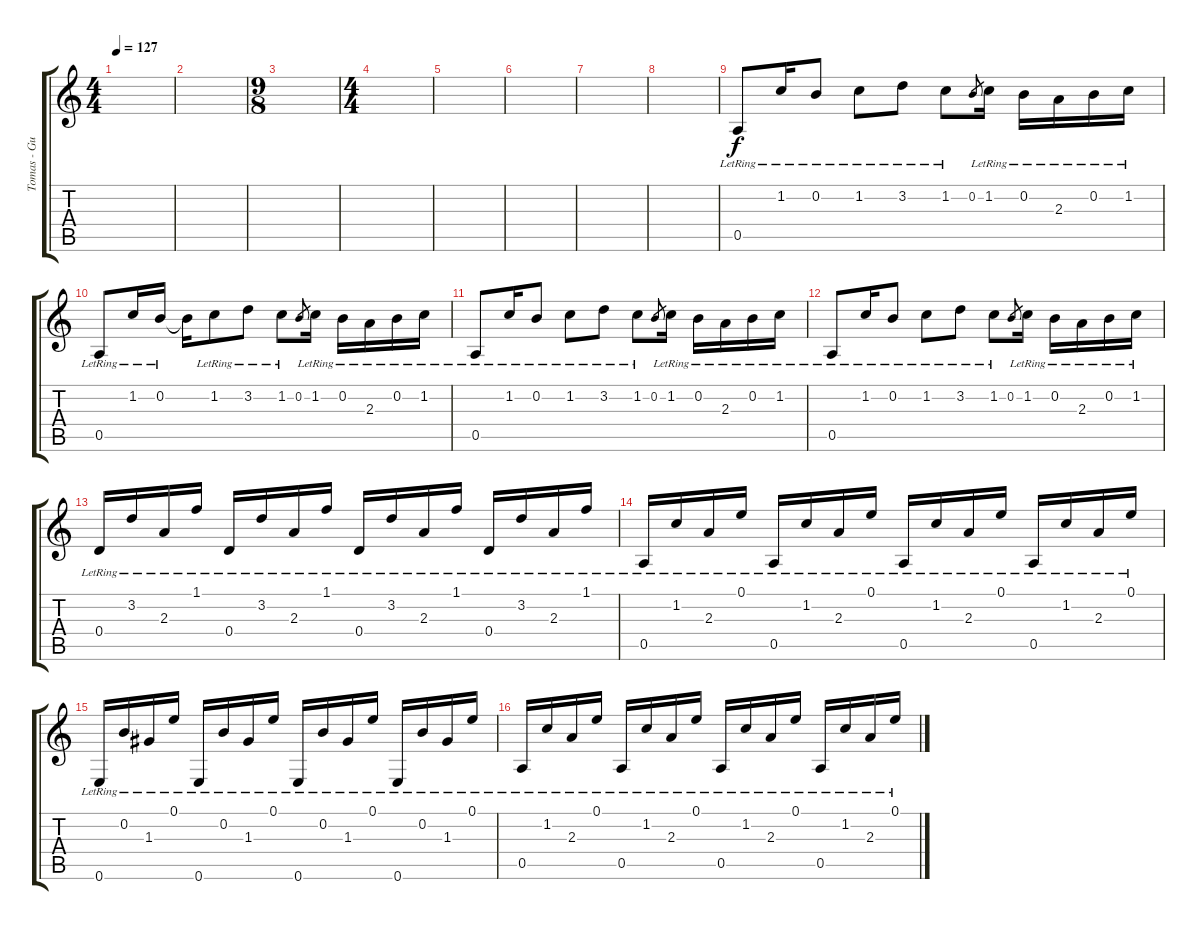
\track ("Tomas - Guitar" "Tomas - Gu") {instrument acousticguitarnylon}
\staff {score tabs}
\tuning (E4 B3 G3 D3 A2 E2) {hide}
\ts (4 4)
\tempo 127
\clef g2
\ks c
|
|
\ts (9 8)
|
\ts (4 4)
|
|
|
|
|
0.5{lr}.8 1.2{lr}.16 0.2{lr}.8 1.2{lr}.8 3.2{lr}.8 1.2{lr}.8 0.2.8{gr} 1.2{lr}.16 0.2{lr}.16 2.3{lr}.16 0.2{lr}.16 1.2{lr}.16 |
0.5{lr}.8 1.2{lr}.16 0.2{lr}.16 0.2{t}.16 1.2{lr}.8 3.2{lr}.8 1.2{lr}.8 0.2.8{gr} 1.2{lr}.16 0.2{lr}.16 2.3{lr}.16 0.2{lr}.16 1.2{lr}.16 |
0.5{lr}.8 1.2{lr}.16 0.2{lr}.8 1.2{lr}.8 3.2{lr}.8 1.2{lr}.8 0.2.8{gr} 1.2{lr}.16 0.2{lr}.16 2.3{lr}.16 0.2{lr}.16 1.2{lr}.16 |
0.5{lr}.8 1.2{lr}.16 0.2{lr}.8 1.2{lr}.8 3.2{lr}.8 1.2{lr}.8 0.2.8{gr} 1.2{lr}.16 0.2{lr}.16 2.3{lr}.16 0.2{lr}.16 1.2{lr}.16 |
0.4{lr}.16 3.2{lr}.16 2.3{lr}.16 1.1{lr}.16 0.4{lr}.16 3.2{lr}.16 2.3{lr}.16 1.1{lr}.16 0.4{lr}.16 3.2{lr}.16 2.3{lr}.16 1.1{lr}.16 0.4{lr}.16 3.2{lr}.16 2.3{lr}.16 1.1{lr}.16 |
0.5{lr}.16 1.2{lr}.16 2.3{lr}.16 0.1{lr}.16 0.5{lr}.16 1.2{lr}.16 2.3{lr}.16 0.1{lr}.16 0.5{lr}.16 1.2{lr}.16 2.3{lr}.16 0.1{lr}.16 0.5{lr}.16 1.2{lr}.16 2.3{lr}.16 0.1{lr}.16 |
0.6{lr}.16 0.2{lr}.16 1.3{lr}.16 0.1{lr}.16 0.6{lr}.16 0.2{lr}.16 1.3{lr}.16 0.1{lr}.16 0.6{lr}.16 0.2{lr}.16 1.3{lr}.16 0.1{lr}.16 0.6{lr}.16 0.2{lr}.16 1.3{lr}.16 0.1{lr}.16 |
0.5{lr}.16 1.2{lr}.16 2.3{lr}.16 0.1{lr}.16 0.5{lr}.16 1.2{lr}.16 2.3{lr}.16 0.1{lr}.16 0.5{lr}.16 1.2{lr}.16 2.3{lr}.16 0.1{lr}.16 0.5{lr}.16 1.2{lr}.16 2.3{lr}.16 0.1{lr}.16
